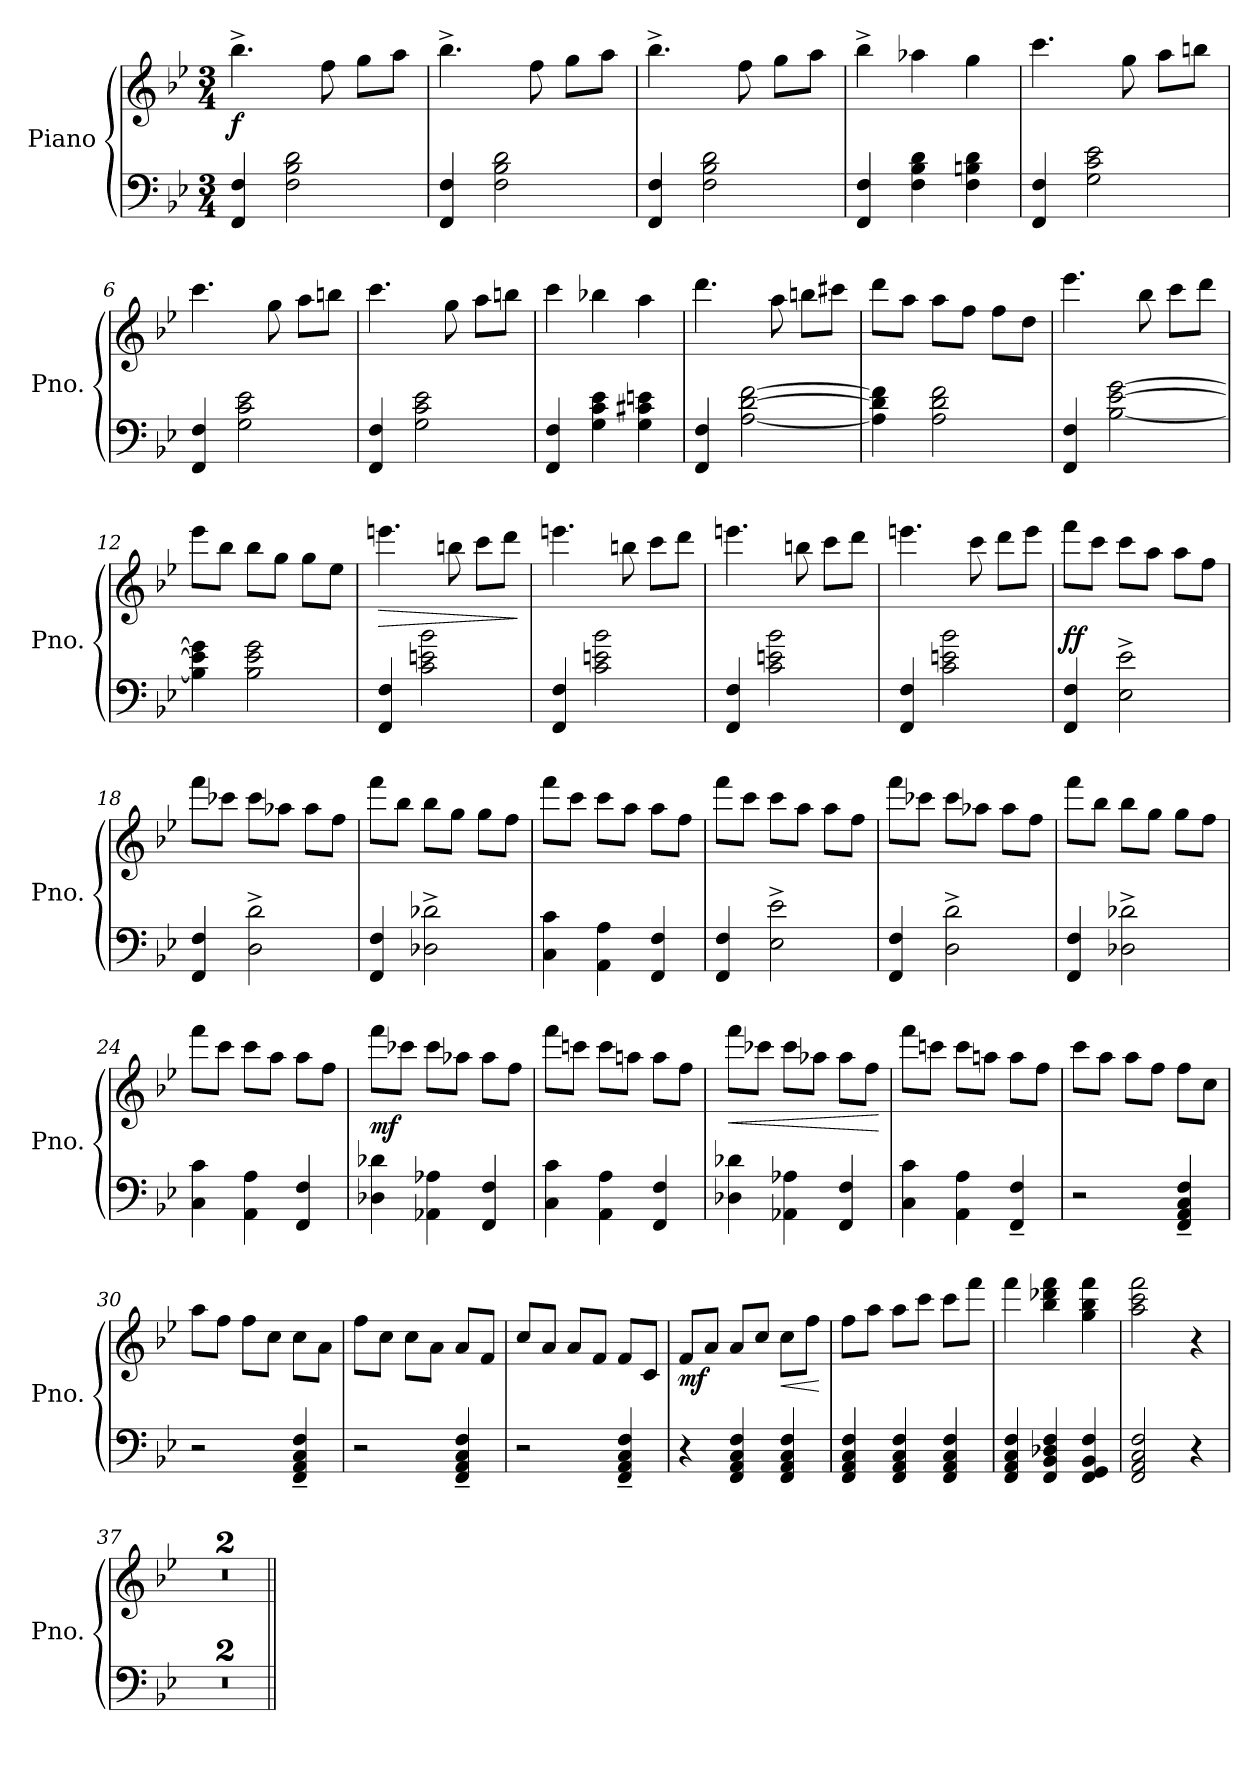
**kern	**kern	**dynam
*part1	*part1	*part1
*staff2	*staff1	*staff1/2
*I"Piano	*	*
*I'Pno.	*	*
*clefF4	*clefG2	*
*k[b-e-]	*k[b-e-]	*
*M3/4	*M3/4	*
*MM240	*MM240	*
=1	=1	=1
!	!	!LO:DY:b
4FF/ 4F/	4.bb-^\	f
2F\ 2B-\ 2d\	.	.
.	8ff\	.
.	8gg\L	.
.	8aa\J	.
=2	=2	=2
4FF/ 4F/	4.bb-^\	.
2F\ 2B-\ 2d\	.	.
.	8ff\	.
.	8gg\L	.
.	8aa\J	.
=3	=3	=3
4FF/ 4F/	4.bb-^\	.
2F\ 2B-\ 2d\	.	.
.	8ff\	.
.	8gg\L	.
.	8aa\J	.
=4	=4	=4
4FF/ 4F/	4bb-^\	.
4F\ 4B-\ 4d\	4aa-X\	.
4F\ 4Bn\ 4d\	4gg\	.
=5	=5	=5
4FF/ 4F/	4.ccc\	.
2G\ 2c\ 2e-\	.	.
.	8gg\	.
.	8aa\L	.
.	8bbn\J	.
=6	=6	=6
4FF/ 4F/	4.ccc\	.
2G\ 2c\ 2e-\	.	.
.	8gg\	.
.	8aa\L	.
.	8bbn\J	.
!!LO:LB:g=z
=7	=7	=7
4FF/ 4F/	4.ccc\	.
2G\ 2c\ 2e-\	.	.
.	8gg\	.
.	8aa\L	.
.	8bbn\J	.
=8	=8	=8
4FF/ 4F/	4ccc\	.
4G\ 4c\ 4e-\	4bb-X\	.
4G\ 4c#X\ 4en\	4aa\	.
=9	=9	=9
4FF/ 4F/	4.ddd\	.
[2A\ [2d\ [2f\	.	.
.	8aa\	.
.	8bbn\L	.
.	8ccc#X\J	.
=10	=10	=10
4A\] 4d\] 4f\]	8ddd\L	.
.	8aa\J	.
2A\ 2d\ 2f\	8aa\L	.
.	8ff\J	.
.	8ff\L	.
.	8dd\J	.
=11	=11	=11
4FF/ 4F/	4.eee-\	.
[2B-\ [2e-\ [2g\	.	.
.	8bb-\	.
.	8ccc\L	.
.	8ddd\J	.
=12	=12	=12
4B-\] 4e-\] 4g\]	8eee-\L	.
.	8bb-\J	.
2B-\ 2e-\ 2g\	8bb-\L	.
.	8gg\J	.
.	8gg\L	.
.	8ee-\J	.
!!LO:LB:g=z
=13	=13	=13
!	!	!LO:HP:b
4FF/ 4F/	4.eeen\	>
2c\ 2en\ 2b-\	.	.
.	8bbn\	.
.	8ccc\L	.
.	8ddd\J	.
.	.	]
=14	=14	=14
4FF/ 4F/	4.eeen\	.
2c\ 2en\ 2b-\	.	.
.	8bbn\	.
.	8ccc\L	.
.	8ddd\J	.
=15	=15	=15
4FF/ 4F/	4.eeen\	.
2c\ 2en\ 2b-\	.	.
.	8bbn\	.
.	8ccc\L	.
.	8ddd\J	.
=16	=16	=16
4FF/ 4F/	4.eeen\	.
2c\ 2en\ 2b-\	.	.
.	8ccc\	.
.	8ddd\L	.
.	8eee\J	.
=17	=17	=17
!	!	!LO:DY:a=2
4FF/ 4F/	8fff\L	ff
.	8ccc\J	.
2E-\^ 2e-\^	8ccc\L	.
.	8aa\J	.
.	8aa\L	.
.	8ff\J	.
=18	=18	=18
4FF/ 4F/	8fff\L	.
.	8ccc-X\J	.
2D\^ 2d\^	8ccc-\L	.
.	8aa-X\J	.
.	8aa-\L	.
.	8ff\J	.
!!LO:LB:g=z
=19	=19	=19
4FF/ 4F/	8fff\L	.
.	8bb-\J	.
2D-X\^ 2d-X\^	8bb-\L	.
.	8gg\J	.
.	8gg\L	.
.	8ff\J	.
=20	=20	=20
4C\ 4c\	8fff\L	.
.	8ccc\J	.
4AA\ 4A\	8ccc\L	.
.	8aa\J	.
4FF/ 4F/	8aa\L	.
.	8ff\J	.
=21	=21	=21
4FF/ 4F/	8fff\L	.
.	8ccc\J	.
2E-\^ 2e-\^	8ccc\L	.
.	8aa\J	.
.	8aa\L	.
.	8ff\J	.
=22	=22	=22
4FF/ 4F/	8fff\L	.
.	8ccc-X\J	.
2D\^ 2d\^	8ccc-\L	.
.	8aa-X\J	.
.	8aa-\L	.
.	8ff\J	.
=23	=23	=23
4FF/ 4F/	8fff\L	.
.	8bb-\J	.
2D-X\^ 2d-X\^	8bb-\L	.
.	8gg\J	.
.	8gg\L	.
.	8ff\J	.
=24	=24	=24
4C\ 4c\	8fff\L	.
.	8ccc\J	.
4AA\ 4A\	8ccc\L	.
.	8aa\J	.
4FF/ 4F/	8aa\L	.
.	8ff\J	.
!!LO:LB:g=z
=25	=25	=25
!	!	!LO:DY:b
4D-X\ 4d-X\	8fff\L	mf
.	8ccc-X\J	.
4AA-X\ 4A-X\	8ccc-\L	.
.	8aa-X\J	.
4FF/ 4F/	8aa-\L	.
.	8ff\J	.
=26	=26	=26
4C\ 4c\	8fff\L	.
.	8cccn\J	.
4AA\ 4A\	8ccc\L	.
.	8aan\J	.
4FF/ 4F/	8aa\L	.
.	8ff\J	.
=27	=27	=27
!	!	!LO:HP:b
4D-X\ 4d-X\	8fff\L	<
.	8ccc-X\J	.
4AA-X\ 4A-X\	8ccc-\L	.
.	8aa-X\J	.
4FF/ 4F/	8aa-\L	.
.	8ff\J	.
.	.	[
=28	=28	=28
4C\ 4c\	8fff\L	.
.	8cccn\J	.
4AA\ 4A\	8ccc\L	.
.	8aan\J	.
4FF/~ 4F/~	8aa\L	.
.	8ff\J	.
=29	=29	=29
2r	8ccc\L	.
.	8aa\J	.
.	8aa\L	.
.	8ff\J	.
4FF/~ 4AA/~ 4C/~ 4F/~	8ff\L	.
.	8cc\J	.
!!LO:PB:g=z
=30	=30	=30
2r	8aa\L	.
.	8ff\J	.
.	8ff\L	.
.	8cc\J	.
4FF/~ 4AA/~ 4C/~ 4F/~	8cc\L	.
.	8a\J	.
=31	=31	=31
2r	8ff\L	.
.	8cc\J	.
.	8cc\L	.
.	8a\J	.
4FF/~ 4AA/~ 4C/~ 4F/~	8a/L	.
.	8f/J	.
=32	=32	=32
2r	8cc/L	.
.	8a/J	.
.	8a/L	.
.	8f/J	.
4FF/~ 4AA/~ 4C/~ 4F/~	8f/L	.
.	8c/J	.
=33	=33	=33
!	!	!LO:DY:b
4r	8f/L	mf
.	8a/J	.
4FF/ 4AA/ 4C/ 4F/	8a/L	.
.	8cc/J	.
!	!	!LO:HP:b
4FF/ 4AA/ 4C/ 4F/	8cc\L	<
.	8ff\J	.
.	.	[
=34	=34	=34
4FF/ 4AA/ 4C/ 4F/	8ff\L	.
.	8aa\J	.
4FF/ 4AA/ 4C/ 4F/	8aa\L	.
.	8ccc\J	.
4FF/ 4AA/ 4C/ 4F/	8ccc\L	.
.	8fff\J	.
=35	=35	=35
4FF/ 4AA/ 4C/ 4F/	4fff\	.
4FF/ 4BB-/ 4D-X/ 4F/	4bb-\ 4ddd-X\ 4fff\	.
4FF/ 4GG/ 4BB-/ 4F/	4gg\ 4bb-\ 4fff\	.
!!LO:LB:g=z
=36	=36	=36
2FF/ 2AA/ 2C/ 2F/	2aa\ 2ccc\ 2fff\	.
4r	4r	.
=37	=37	=37
2.r	2.r	.
=38	=38	=38
2.r	2.r	.
=||	=||	=||
*-	*-	*-
